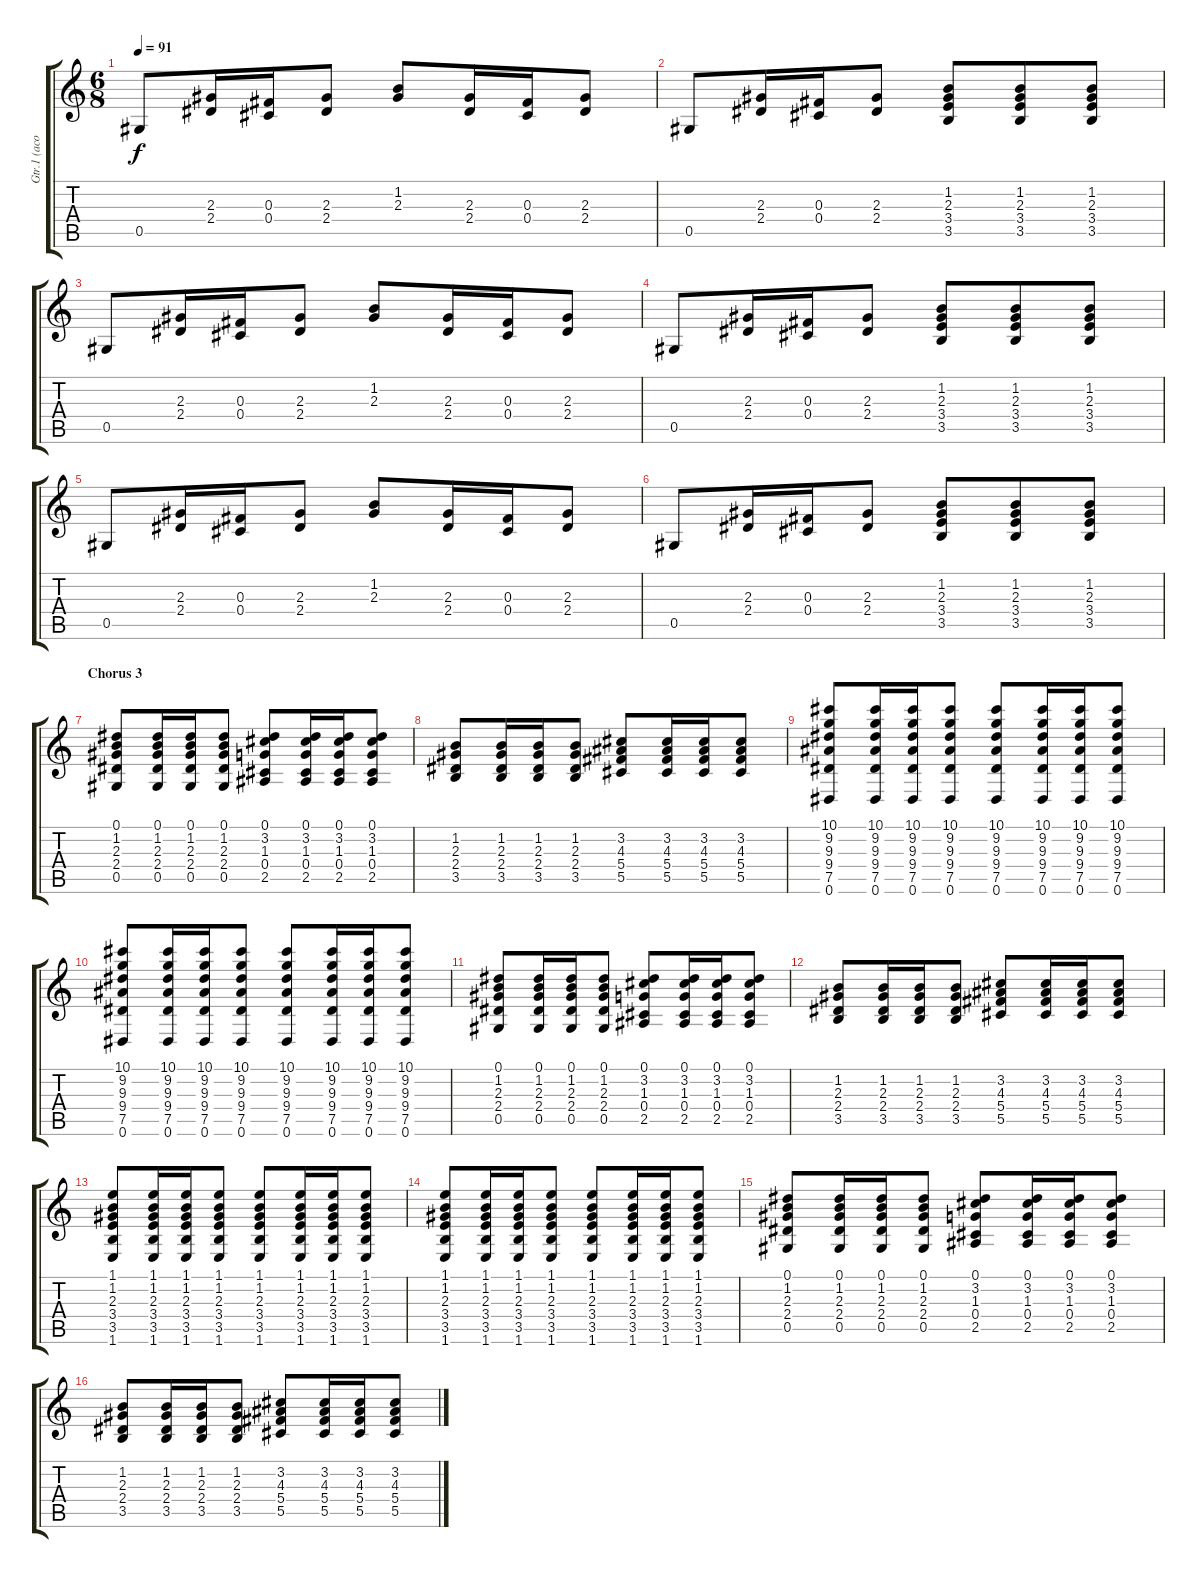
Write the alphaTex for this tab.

\track ("Gtr.1 (acoust.)" "Gtr.1 (aco") {instrument acousticguitarsteel}
\staff {score tabs}
\tuning (Eb4 Bb3 Gb3 Db3 Ab2 Eb2) {hide}
\ts (6 8)
\tempo 91
\clef g2
\ks c
0.5.8{dy f} (2.3 2.4).16 (0.3 0.4).16 (2.3 2.4).8 (1.2 2.3).8 (2.3 2.4).16 (0.3 0.4).16 (2.3 2.4).8 |
0.5.8 (2.3 2.4).16 (0.3 0.4).16 (2.3 2.4).8 (1.2 2.3 3.4 3.5).8 (1.2 2.3 3.4 3.5).8 (1.2 2.3 3.4 3.5).8 |
0.5.8 (2.3 2.4).16 (0.3 0.4).16 (2.3 2.4).8 (1.2 2.3).8 (2.3 2.4).16 (0.3 0.4).16 (2.3 2.4).8 |
0.5.8 (2.3 2.4).16 (0.3 0.4).16 (2.3 2.4).8 (1.2 2.3 3.4 3.5).8 (1.2 2.3 3.4 3.5).8 (1.2 2.3 3.4 3.5).8 |
0.5.8 (2.3 2.4).16 (0.3 0.4).16 (2.3 2.4).8 (1.2 2.3).8 (2.3 2.4).16 (0.3 0.4).16 (2.3 2.4).8 |
0.5.8 (2.3 2.4).16 (0.3 0.4).16 (2.3 2.4).8 (1.2 2.3 3.4 3.5).8 (1.2 2.3 3.4 3.5).8 (1.2 2.3 3.4 3.5).8 |
\section ("" "Chorus 3")
(0.1 1.2 2.3 2.4 0.5).8 (0.1 1.2 2.3 2.4 0.5).16 (0.1 1.2 2.3 2.4 0.5).16 (0.1 1.2 2.3 2.4 0.5).8 (0.1 3.2 1.3 0.4 2.5).8 (0.1 3.2 1.3 0.4 2.5).16 (0.1 3.2 1.3 0.4 2.5).16 (0.1 3.2 1.3 0.4 2.5).8 |
(1.2 2.3 2.4 3.5).8 (1.2 2.3 2.4 3.5).16 (1.2 2.3 2.4 3.5).16 (1.2 2.3 2.4 3.5).8 (3.2 4.3 5.4 5.5).8 (3.2 4.3 5.4 5.5).16 (3.2 4.3 5.4 5.5).16 (3.2 4.3 5.4 5.5).8 |
(10.1 9.2 9.3 9.4 7.5 0.6).8 (10.1 9.2 9.3 9.4 7.5 0.6).16 (10.1 9.2 9.3 9.4 7.5 0.6).16 (10.1 9.2 9.3 9.4 7.5 0.6).8 (10.1 9.2 9.3 9.4 7.5 0.6).8 (10.1 9.2 9.3 9.4 7.5 0.6).16 (10.1 9.2 9.3 9.4 7.5 0.6).16 (10.1 9.2 9.3 9.4 7.5 0.6).8 |
(10.1 9.2 9.3 9.4 7.5 0.6).8 (10.1 9.2 9.3 9.4 7.5 0.6).16 (10.1 9.2 9.3 9.4 7.5 0.6).16 (10.1 9.2 9.3 9.4 7.5 0.6).8 (10.1 9.2 9.3 9.4 7.5 0.6).8 (10.1 9.2 9.3 9.4 7.5 0.6).16 (10.1 9.2 9.3 9.4 7.5 0.6).16 (10.1 9.2 9.3 9.4 7.5 0.6).8 |
(0.1 1.2 2.3 2.4 0.5).8 (0.1 1.2 2.3 2.4 0.5).16 (0.1 1.2 2.3 2.4 0.5).16 (0.1 1.2 2.3 2.4 0.5).8 (0.1 3.2 1.3 0.4 2.5).8 (0.1 3.2 1.3 0.4 2.5).16 (0.1 3.2 1.3 0.4 2.5).16 (0.1 3.2 1.3 0.4 2.5).8 |
(1.2 2.3 2.4 3.5).8 (1.2 2.3 2.4 3.5).16 (1.2 2.3 2.4 3.5).16 (1.2 2.3 2.4 3.5).8 (3.2 4.3 5.4 5.5).8 (3.2 4.3 5.4 5.5).16 (3.2 4.3 5.4 5.5).16 (3.2 4.3 5.4 5.5).8 |
(1.1 1.2 2.3 3.4 3.5 1.6).8 (1.1 1.2 2.3 3.4 3.5 1.6).16 (1.1 1.2 2.3 3.4 3.5 1.6).16 (1.1 1.2 2.3 3.4 3.5 1.6).8 (1.1 1.2 2.3 3.4 3.5 1.6).8 (1.1 1.2 2.3 3.4 3.5 1.6).16 (1.1 1.2 2.3 3.4 3.5 1.6).16 (1.1 1.2 2.3 3.4 3.5 1.6).8 |
(1.1 1.2 2.3 3.4 3.5 1.6).8 (1.1 1.2 2.3 3.4 3.5 1.6).16 (1.1 1.2 2.3 3.4 3.5 1.6).16 (1.1 1.2 2.3 3.4 3.5 1.6).8 (1.1 1.2 2.3 3.4 3.5 1.6).8 (1.1 1.2 2.3 3.4 3.5 1.6).16 (1.1 1.2 2.3 3.4 3.5 1.6).16 (1.1 1.2 2.3 3.4 3.5 1.6).8 |
(0.1 1.2 2.3 2.4 0.5).8 (0.1 1.2 2.3 2.4 0.5).16 (0.1 1.2 2.3 2.4 0.5).16 (0.1 1.2 2.3 2.4 0.5).8 (0.1 3.2 1.3 0.4 2.5).8 (0.1 3.2 1.3 0.4 2.5).16 (0.1 3.2 1.3 0.4 2.5).16 (0.1 3.2 1.3 0.4 2.5).8 |
(1.2 2.3 2.4 3.5).8 (1.2 2.3 2.4 3.5).16 (1.2 2.3 2.4 3.5).16 (1.2 2.3 2.4 3.5).8 (3.2 4.3 5.4 5.5).8 (3.2 4.3 5.4 5.5).16 (3.2 4.3 5.4 5.5).16 (3.2 4.3 5.4 5.5).8
